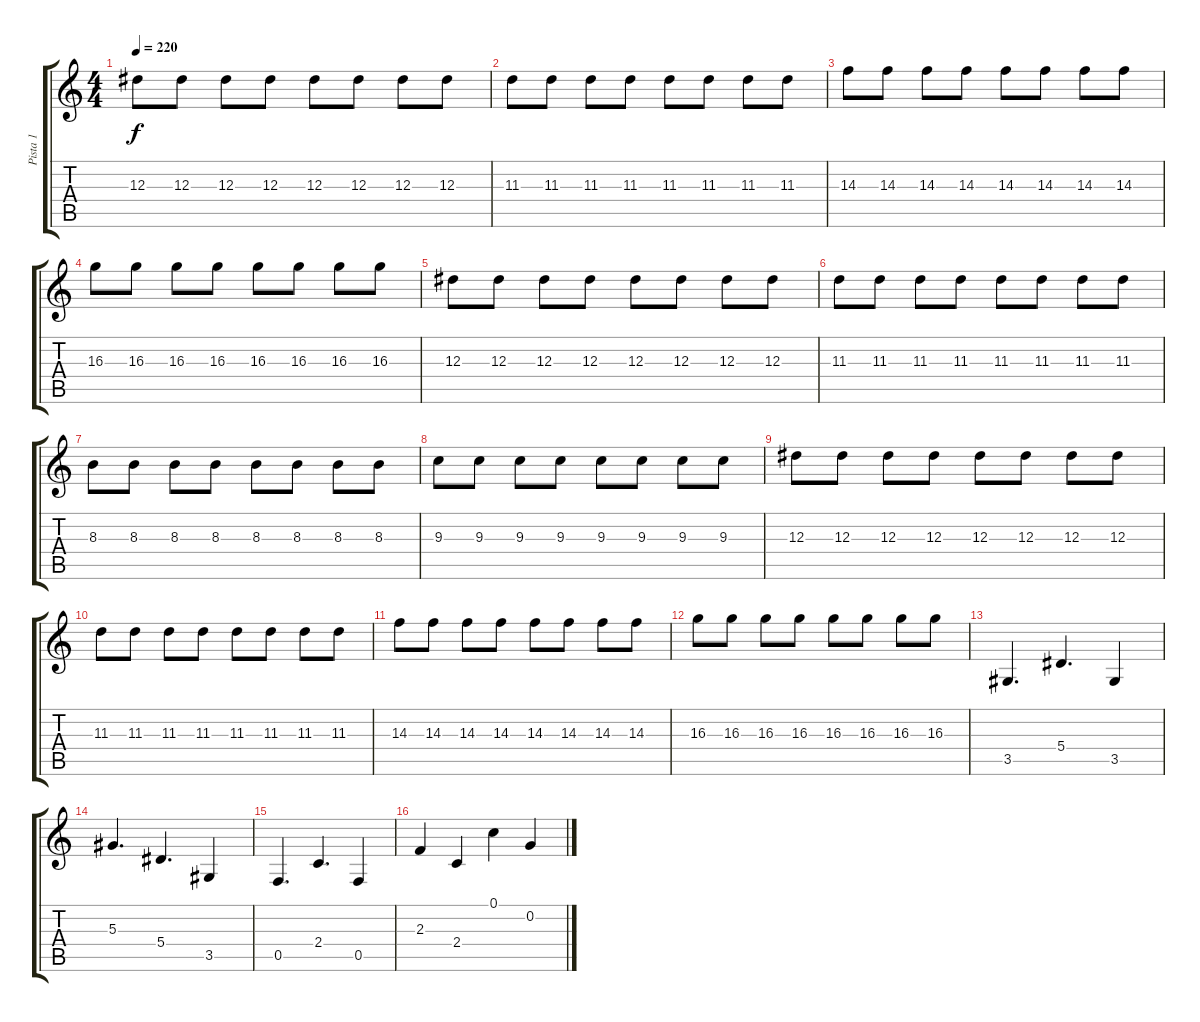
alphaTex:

\track ("Pista 1" "Pista 1") {instrument distortionguitar}
\staff {score tabs}
\tuning (C4 G3 Eb3 Bb2 F2 C2) {hide}
\ts (4 4)
\tempo 220
\clef g2
\ks c
12.3.8{dy f} 12.3.8 12.3.8 12.3.8 12.3.8 12.3.8 12.3.8 12.3.8 |
11.3.8 11.3.8 11.3.8 11.3.8 11.3.8 11.3.8 11.3.8 11.3.8 |
14.3.8 14.3.8 14.3.8 14.3.8 14.3.8 14.3.8 14.3.8 14.3.8 |
16.3.8 16.3.8 16.3.8 16.3.8 16.3.8 16.3.8 16.3.8 16.3.8 |
12.3.8 12.3.8 12.3.8 12.3.8 12.3.8 12.3.8 12.3.8 12.3.8 |
11.3.8 11.3.8 11.3.8 11.3.8 11.3.8 11.3.8 11.3.8 11.3.8 |
8.3.8 8.3.8 8.3.8 8.3.8 8.3.8 8.3.8 8.3.8 8.3.8 |
9.3.8 9.3.8 9.3.8 9.3.8 9.3.8 9.3.8 9.3.8 9.3.8 |
12.3.8 12.3.8 12.3.8 12.3.8 12.3.8 12.3.8 12.3.8 12.3.8 |
11.3.8 11.3.8 11.3.8 11.3.8 11.3.8 11.3.8 11.3.8 11.3.8 |
14.3.8 14.3.8 14.3.8 14.3.8 14.3.8 14.3.8 14.3.8 14.3.8 |
16.3.8 16.3.8 16.3.8 16.3.8 16.3.8 16.3.8 16.3.8 16.3.8 |
3.5.4{d instrument electricguitarclean} 5.4.4{d} 3.5.4 |
5.3.4{d} 5.4.4{d} 3.5.4 |
0.5.4{d} 2.4.4{d} 0.5.4 |
2.3.4 2.4.4 0.1.4 0.2.4
